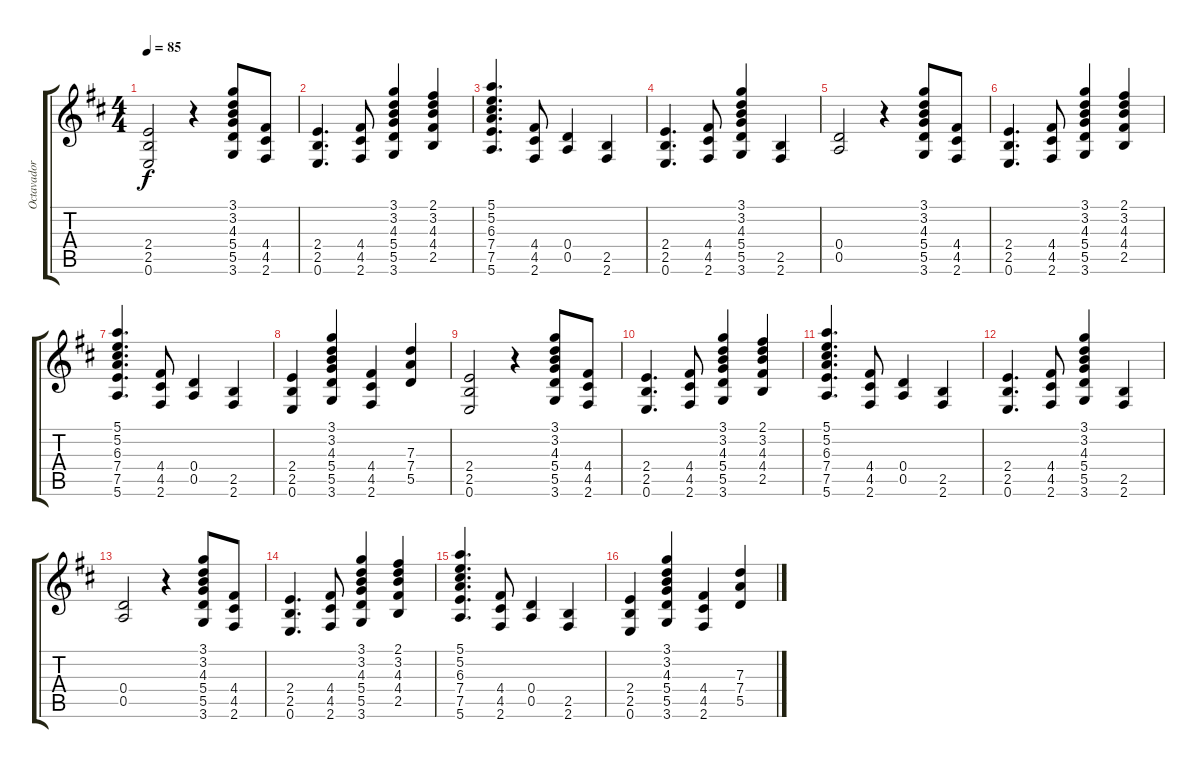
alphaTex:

\track ("Octavador 2" "Octavador ") {instrument overdrivenguitar}
\staff {score tabs}
\tuning (E4 B3 G3 D3 A2 E2) {hide}
\ts (4 4)
\tempo 85
\clef g2
\ks d
(2.4 2.5 0.6).2{dy f} r.4 (3.1 3.2 4.3 5.4 5.5 3.6).8 (4.4 4.5 2.6).8 |
(2.4 2.5 0.6).4{d} (4.4 4.5 2.6).8 (3.1 3.2 4.3 5.4 5.5 3.6).4 (2.1 3.2 4.3 4.4 2.5).4 |
(5.1 5.2 6.3 7.4 7.5 5.6).4{d} (4.4 4.5 2.6).8 (0.4 0.5).4 (2.5 2.6).4 |
(2.4 2.5 0.6).4{d} (4.4 4.5 2.6).8 (3.1 3.2 4.3 5.4 5.5 3.6).4 (2.5 2.6).4 |
(0.4 0.5).2 r.4 (3.1 3.2 4.3 5.4 5.5 3.6).8 (4.4 4.5 2.6).8 |
(2.4 2.5 0.6).4{d} (4.4 4.5 2.6).8 (3.1 3.2 4.3 5.4 5.5 3.6).4 (2.1 3.2 4.3 4.4 2.5).4 |
(5.1 5.2 6.3 7.4 7.5 5.6).4{d} (4.4 4.5 2.6).8 (0.4 0.5).4 (2.5 2.6).4 |
(2.4 2.5 0.6).4 (3.1 3.2 4.3 5.4 5.5 3.6).4 (4.4 4.5 2.6).4 (7.3 7.4 5.5).4 |
(2.4 2.5 0.6).2 r.4 (3.1 3.2 4.3 5.4 5.5 3.6).8 (4.4 4.5 2.6).8 |
(2.4 2.5 0.6).4{d} (4.4 4.5 2.6).8 (3.1 3.2 4.3 5.4 5.5 3.6).4 (2.1 3.2 4.3 4.4 2.5).4 |
(5.1 5.2 6.3 7.4 7.5 5.6).4{d} (4.4 4.5 2.6).8 (0.4 0.5).4 (2.5 2.6).4 |
(2.4 2.5 0.6).4{d} (4.4 4.5 2.6).8 (3.1 3.2 4.3 5.4 5.5 3.6).4 (2.5 2.6).4 |
(0.4 0.5).2 r.4 (3.1 3.2 4.3 5.4 5.5 3.6).8 (4.4 4.5 2.6).8 |
(2.4 2.5 0.6).4{d} (4.4 4.5 2.6).8 (3.1 3.2 4.3 5.4 5.5 3.6).4 (2.1 3.2 4.3 4.4 2.5).4 |
(5.1 5.2 6.3 7.4 7.5 5.6).4{d} (4.4 4.5 2.6).8 (0.4 0.5).4 (2.5 2.6).4 |
(2.4 2.5 0.6).4 (3.1 3.2 4.3 5.4 5.5 3.6).4 (4.4 4.5 2.6).4 (7.3 7.4 5.5).4
